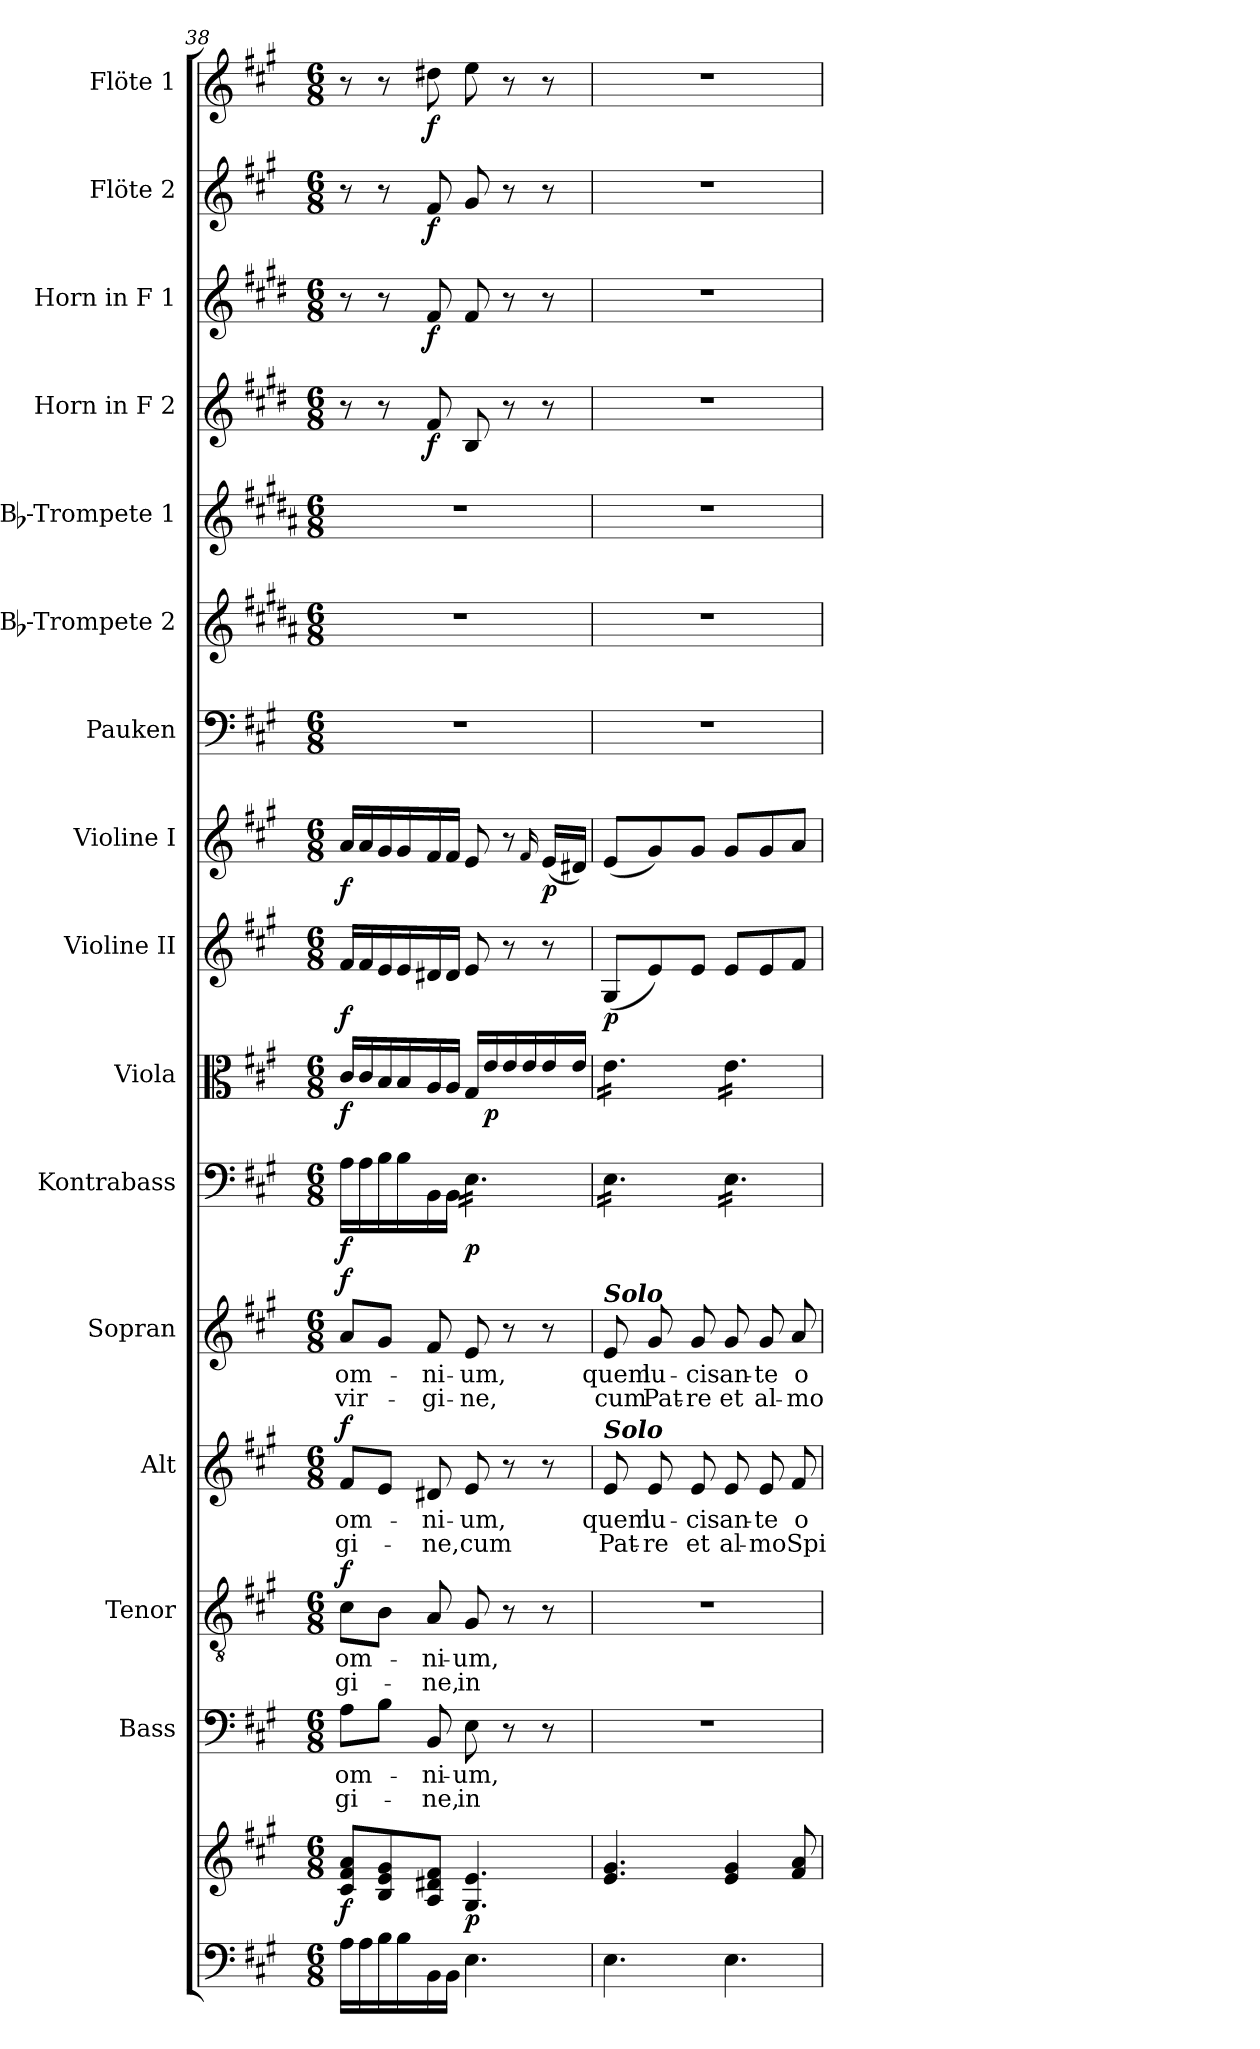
**kern	**kern	**dynam	**kern	**text	**text	**kern	**text	**text	**dynam	**kern	**text	**text	**dynam	**kern	**text	**text	**dynam	**kern	**dynam	**kern	**dynam	**kern	**dynam	**kern	**dynam	**kern	**kern	**kern	**kern	**dynam	**kern	**dynam	**kern	**dynam	**kern	**dynam
*part16	*part16	*part16	*part15	*part15	*part15	*part14	*part14	*part14	*part14	*part13	*part13	*part13	*part13	*part12	*part12	*part12	*part12	*part11	*part11	*part10	*part10	*part9	*part9	*part8	*part8	*part7	*part6	*part5	*part4	*part4	*part3	*part3	*part2	*part2	*part1	*part1
*staff17	*staff16	*staff16/17	*staff15	*staff15	*staff15	*staff14	*staff14	*staff14	*staff14	*staff13	*staff13	*staff13	*staff13	*staff12	*staff12	*staff12	*staff12	*staff11	*staff11	*staff10	*staff10	*staff9	*staff9	*staff8	*staff8	*staff7	*staff6	*staff5	*staff4	*staff4	*staff3	*staff3	*staff2	*staff2	*staff1	*staff1
*	*	*	*I"Bass	*	*	*I"Tenor	*	*	*	*I"Alt	*	*	*	*I"Sopran	*	*	*	*I"Kontrabass	*	*I"Viola	*	*I"Violine II	*	*I"Violine I	*	*I"Pauken	*I"Bb-Trompete 2	*I"Bb-Trompete 1	*I"Horn in F 2	*	*I"Horn in F 1	*	*I"Flöte 2	*	*I"Flöte 1	*
*	*	*	*I'B.	*	*	*I'T.	*	*	*	*I'A.	*	*	*	*I'S.	*	*	*	*I'Kb.	*	*I'Vla.	*	*I'Vl. II	*	*I'Vl. I	*	*I'Pk.	*I'Bb Trp. 2	*I'Bb Trp. 1	*	*	*	*	*I'Fl. 2	*	*I'Fl. 1	*
!!LO:PB:g=z
*clefF4	*clefG2	*	*clefF4	*	*	*clefGv2	*	*	*	*clefG2	*	*	*	*clefG2	*	*	*	*clefF4	*	*clefC3	*	*clefG2	*	*clefG2	*	*clefF4	*clefG2	*clefG2	*clefG2	*	*clefG2	*	*clefG2	*	*clefG2	*
*	*	*	*	*	*	*	*	*	*	*	*	*	*	*	*	*	*	*ITrd7c12	*	*	*	*	*	*	*	*	*ITrd1c2	*ITrd1c2	*ITrd4c7	*	*ITrd4c7	*	*	*	*	*
*k[f#c#g#]	*k[f#c#g#]	*	*k[f#c#g#]	*	*	*k[f#c#g#]	*	*	*	*k[f#c#g#]	*	*	*	*k[f#c#g#]	*	*	*	*k[f#c#g#]	*	*k[f#c#g#]	*	*k[f#c#g#]	*	*k[f#c#g#]	*	*k[f#c#g#]	*k[f#c#g#]	*k[f#c#g#]	*k[f#c#g#]	*	*k[f#c#g#]	*	*k[f#c#g#]	*	*k[f#c#g#]	*
*A:	*A:	*	*A:	*	*	*A:	*	*	*	*A:	*	*	*	*A:	*	*	*	*A:	*	*A:	*	*A:	*	*A:	*	*A:	*A:	*A:	*A:	*	*A:	*	*A:	*	*A:	*
*M6/8	*M6/8	*	*M6/8	*	*	*M6/8	*	*	*	*M6/8	*	*	*	*M6/8	*	*	*	*M6/8	*	*M6/8	*	*M6/8	*	*M6/8	*	*M6/8	*M6/8	*M6/8	*M6/8	*	*M6/8	*	*M6/8	*	*M6/8	*
=38	=38	=38	=38	=38	=38	=38	=38	=38	=38	=38	=38	=38	=38	=38	=38	=38	=38	=38	=38	=38	=38	=38	=38	=38	=38	=38	=38	=38	=38	=38	=38	=38	=38	=38	=38	=38
!	!	!LO:DY:b	!	!LO:LY:b	!LO:LY:b	!	!LO:LY:b	!LO:LY:b	!LO:DY:a	!	!LO:LY:b	!LO:LY:b	!LO:DY:a	!	!LO:LY:b	!LO:LY:b	!LO:DY:a	!	!LO:DY:b	!	!LO:DY:b	!	!LO:DY:b	!	!LO:DY:b	!	!	!	!	!	!	!	!	!	!	!
16A\LL	8c#/ 8f#/ 8a/L	f	8A\L	om-	-gi-	8c#\L	om-	-gi-	f	8f#/L	om-	-gi-	f	8a/L	om-	vir-	f	16AA\LL	f	16c#/LL	f	16f#/LL	f	16a/LL	f	2.r	2.r	2.r	8r	.	8r	.	8r	.	8r	.
16A\	.	.	.	.	.	.	.	.	.	.	.	.	.	.	.	.	.	16AA\	.	16c#/	.	16f#/	.	16a/	.	.	.	.	.	.	.	.	.	.	.	.
16B\	8B/ 8e/ 8g#/	.	8B\J	.	.	8B\J	.	.	.	8e/J	.	.	.	8g#/J	.	.	.	16BB\	.	16B/	.	16e/	.	16g#/	.	.	.	.	8r	.	8r	.	8r	.	8r	.
16B\	.	.	.	.	.	.	.	.	.	.	.	.	.	.	.	.	.	16BB\	.	16B/	.	16e/	.	16g#/	.	.	.	.	.	.	.	.	.	.	.	.
!	!	!	!	!LO:LY:b	!LO:LY:b	!	!LO:LY:b	!LO:LY:b	!	!	!LO:LY:b	!LO:LY:b	!	!	!LO:LY:b	!LO:LY:b	!	!	!	!	!	!	!	!	!	!	!	!	!	!LO:DY:b	!	!LO:DY:b	!	!LO:DY:b	!	!LO:DY:b
16BB\	8A/ 8d#X/ 8f#/J	.	8BB/	-ni-	-ne,	8A/	-ni-	-ne,	.	8d#X/	-ni-	-ne,	.	8f#/	-ni-	-gi-	.	16BBB\	.	16A/	.	16d#X/	.	16f#/	.	.	.	.	8B/	f	8B/	f	8f#/	f	8dd#X\	f
16BB\JJ	.	.	.	.	.	.	.	.	.	.	.	.	.	.	.	.	.	16BBB\JJ	.	16A/JJ	.	16d#/JJ	.	16f#/JJ	.	.	.	.	.	.	.	.	.	.	.	.
!	!	!LO:DY:b	!	!LO:LY:b	!LO:LY:b	!	!LO:LY:b	!LO:LY:b	!	!	!LO:LY:b	!LO:LY:b	!	!	!LO:LY:b	!LO:LY:b	!	!	!LO:DY:b	!	!	!	!	!	!	!	!	!	!	!	!	!	!	!	!	!
*	*	*	*	*	*	*	*	*	*	*	*	*	*	*	*	*	*	*tremolo	*	*	*	*	*	*	*	*	*	*	*	*	*	*	*	*	*	*
4.E\	4.G#/ 4.e/	p	8E\	-um,	in	8G#/	-um,	in	.	8e/	-um,	cum	.	8e/	-um,	-ne,	.	16EE\LL	p	16G#/LL	.	8e/	.	8e/	.	.	.	.	8E/	.	8B/	.	8g#/	.	8ee\	.
!	!	!	!	!	!	!	!	!	!	!	!	!	!	!	!	!	!	!	!	!	!LO:DY:b	!	!	!	!	!	!	!	!	!	!	!	!	!	!	!
.	.	.	.	.	.	.	.	.	.	.	.	.	.	.	.	.	.	16EE\	.	16e/	p	.	.	.	.	.	.	.	.	.	.	.	.	.	.	.
.	.	.	8r	.	.	8r	.	.	.	8r	.	.	.	8r	.	.	.	16EE\	.	16e/	.	8r	.	8r	.	.	.	.	8r	.	8r	.	8r	.	8r	.
.	.	.	.	.	.	.	.	.	.	.	.	.	.	.	.	.	.	16EE\	.	16e/	.	.	.	.	.	.	.	.	.	.	.	.	.	.	.	.
.	.	.	.	.	.	.	.	.	.	.	.	.	.	.	.	.	.	.	.	.	.	.	.	16qqf#/	.	.	.	.	.	.	.	.	.	.	.	.
!	!	!	!	!	!	!	!	!	!	!	!	!	!	!	!	!	!	!	!	!	!	!	!	!	!LO:DY:b	!	!	!	!	!	!	!	!	!	!	!
.	.	.	8r	.	.	8r	.	.	.	8r	.	.	.	8r	.	.	.	16EE\	.	16e/	.	8r	.	(<16e/LL	p	.	.	.	8r	.	8r	.	8r	.	8r	.
.	.	.	.	.	.	.	.	.	.	.	.	.	.	.	.	.	.	16EE\JJ	.	16e/JJ	.	.	.	16d#X/JJ)	.	.	.	.	.	.	.	.	.	.	.	.
=39	=39	=39	=39	=39	=39	=39	=39	=39	=39	=39	=39	=39	=39	=39	=39	=39	=39	=39	=39	=39	=39	=39	=39	=39	=39	=39	=39	=39	=39	=39	=39	=39	=39	=39	=39	=39
!	!	!	!	!	!	!	!	!	!	!	!	!	!	!LO:TX:a:Bi:t=Solo	!	!	!	!	!	!	!	!	!	!	!	!	!	!	!	!	!	!	!	!	!	!
!	!	!	!	!	!	!	!	!	!	!LO:TX:a:Bi:t=Solo	!	!	!	!	!	!	!	!	!	!	!	!	!	!	!	!	!	!	!	!	!	!	!	!	!	!
!	!	!	!	!	!	!	!	!	!	!	!LO:LY:b	!LO:LY:b	!	!	!LO:LY:b	!LO:LY:b	!	!	!	!	!	!	!LO:DY:b	!	!	!	!	!	!	!	!	!	!	!	!	!
*	*	*	*	*	*	*	*	*	*	*	*	*	*	*	*	*	*	*	*	*tremolo	*	*	*	*	*	*	*	*	*	*	*	*	*	*	*	*
4.E\	4.e/ 4.g#/	.	2.r	.	.	2.r	.	.	.	8e/	quem	Pat-	.	8e/	quem	cum	.	16EE\LL	.	16e\LL	.	(<8G#/L	p	(<8e/L	.	2.r	2.r	2.r	2.r	.	2.r	.	2.r	.	2.r	.
.	.	.	.	.	.	.	.	.	.	.	.	.	.	.	.	.	.	16EE\	.	16e\	.	.	.	.	.	.	.	.	.	.	.	.	.	.	.	.
!	!	!	!	!	!	!	!	!	!	!	!LO:LY:b	!LO:LY:b	!	!	!LO:LY:b	!LO:LY:b	!	!	!	!	!	!	!	!	!	!	!	!	!	!	!	!	!	!	!	!
.	.	.	.	.	.	.	.	.	.	8e/	lu-	-re	.	8g#/	lu-	Pat-	.	16EE\	.	16e\	.	8e/)	.	8g#/)	.	.	.	.	.	.	.	.	.	.	.	.
.	.	.	.	.	.	.	.	.	.	.	.	.	.	.	.	.	.	16EE\	.	16e\	.	.	.	.	.	.	.	.	.	.	.	.	.	.	.	.
!	!	!	!	!	!	!	!	!	!	!	!LO:LY:b	!LO:LY:b	!	!	!LO:LY:b	!LO:LY:b	!	!	!	!	!	!	!	!	!	!	!	!	!	!	!	!	!	!	!	!
.	.	.	.	.	.	.	.	.	.	8e/	-cis	et	.	8g#/	-cis	-re	.	16EE\	.	16e\	.	8e/J	.	8g#/J	.	.	.	.	.	.	.	.	.	.	.	.
.	.	.	.	.	.	.	.	.	.	.	.	.	.	.	.	.	.	16EE\JJ	.	16e\JJ	.	.	.	.	.	.	.	.	.	.	.	.	.	.	.	.
!	!	!	!	!	!	!	!	!	!	!	!LO:LY:b	!LO:LY:b	!	!	!LO:LY:b	!LO:LY:b	!	!	!	!	!	!	!	!	!	!	!	!	!	!	!	!	!	!	!	!
4.E\	4e/ 4g#/	.	.	.	.	.	.	.	.	8e/	an-	al-	.	8g#/	an-	et	.	16EE\LL	.	16e\LL	.	8e/L	.	8g#/L	.	.	.	.	.	.	.	.	.	.	.	.
.	.	.	.	.	.	.	.	.	.	.	.	.	.	.	.	.	.	16EE\	.	16e\	.	.	.	.	.	.	.	.	.	.	.	.	.	.	.	.
!	!	!	!	!	!	!	!	!	!	!	!LO:LY:b	!LO:LY:b	!	!	!LO:LY:b	!LO:LY:b	!	!	!	!	!	!	!	!	!	!	!	!	!	!	!	!	!	!	!	!
.	.	.	.	.	.	.	.	.	.	8e/	-te	-mo	.	8g#/	-te	al-	.	16EE\	.	16e\	.	8e/	.	8g#/	.	.	.	.	.	.	.	.	.	.	.	.
.	.	.	.	.	.	.	.	.	.	.	.	.	.	.	.	.	.	16EE\	.	16e\	.	.	.	.	.	.	.	.	.	.	.	.	.	.	.	.
!	!	!	!	!	!	!	!	!	!	!	!LO:LY:b	!LO:LY:b	!	!	!LO:LY:b	!LO:LY:b	!	!	!	!	!	!	!	!	!	!	!	!	!	!	!	!	!	!	!	!
.	8f#/ 8a/	.	.	.	.	.	.	.	.	8f#/	o-	Spi-	.	8a/	o-	-mo	.	16EE\	.	16e\	.	8f#/J	.	8a/J	.	.	.	.	.	.	.	.	.	.	.	.
.	.	.	.	.	.	.	.	.	.	.	.	.	.	.	.	.	.	16EE\JJ	.	16e\JJ	.	.	.	.	.	.	.	.	.	.	.	.	.	.	.	.
*	*	*	*	*	*	*	*	*	*	*	*	*	*	*	*	*	*	*	*	*Xtremolo	*	*	*	*	*	*	*	*	*	*	*	*	*	*	*	*
*	*	*	*	*	*	*	*	*	*	*	*	*	*	*	*	*	*	*Xtremolo	*	*	*	*	*	*	*	*	*	*	*	*	*	*	*	*	*	*
=	=	=	=	=	=	=	=	=	=	=	=	=	=	=	=	=	=	=	=	=	=	=	=	=	=	=	=	=	=	=	=	=	=	=	=	=
*-	*-	*-	*-	*-	*-	*-	*-	*-	*-	*-	*-	*-	*-	*-	*-	*-	*-	*-	*-	*-	*-	*-	*-	*-	*-	*-	*-	*-	*-	*-	*-	*-	*-	*-	*-	*-
